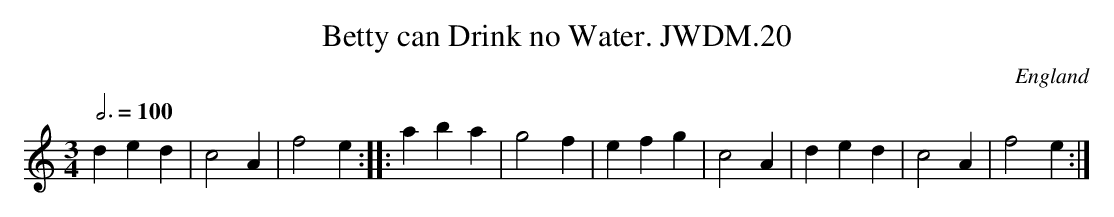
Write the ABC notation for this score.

X:1
T:Betty can Drink no Water. JWDM.20
M:3/4
L:1/4
Q:3/4=100
O:England
K:C major
ded|c2A|f2e::aba|g2f|efg|c2A|ded|c2A|f2e:|
